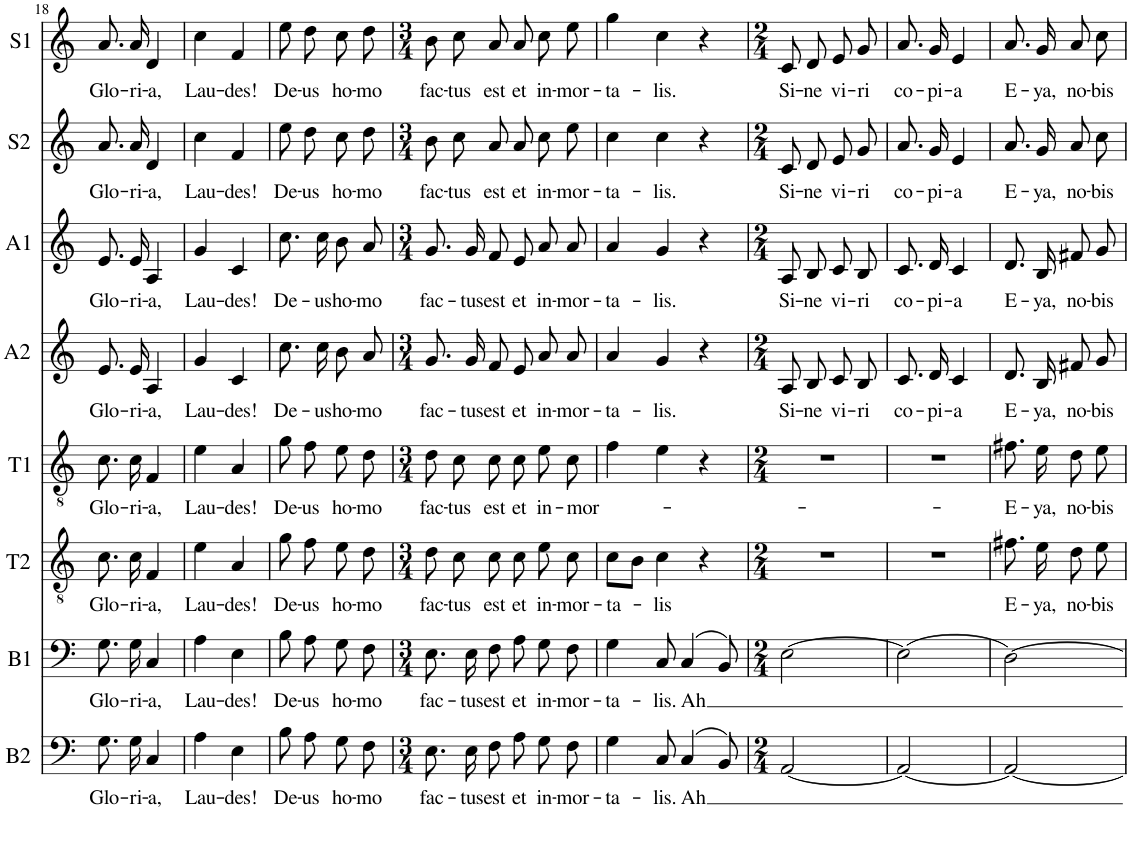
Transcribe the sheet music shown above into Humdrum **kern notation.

**kern	**text	**kern	**text	**kern	**text	**kern	**text	**kern	**text	**kern	**text	**kern	**text	**kern	**text
*part8	*part8	*part7	*part7	*part6	*part6	*part5	*part5	*part4	*part4	*part3	*part3	*part2	*part2	*part1	*part1
*staff8	*staff8	*staff7	*staff7	*staff6	*staff6	*staff5	*staff5	*staff4	*staff4	*staff3	*staff3	*staff2	*staff2	*staff1	*staff1
*I"Basse2	*	*I"Basse1	*	*I"Ténor2	*	*I"Ténor1	*	*I"Alto2	*	*I"Alto1	*	*I"Soprano2	*	*I"Soprano1	*
*I'B2	*	*I'B1	*	*I'T2	*	*I'T1	*	*I'A2	*	*I'A1	*	*I'S2	*	*I'S1	*
!!LO:PB:g=z
*clefF4	*	*clefF4	*	*clefGv2	*	*clefGv2	*	*clefG2	*	*clefG2	*	*clefG2	*	*clefG2	*
*k[]	*	*k[]	*	*k[]	*	*k[]	*	*k[]	*	*k[]	*	*k[]	*	*k[]	*
*M2/4	*	*M2/4	*	*M2/4	*	*M2/4	*	*M2/4	*	*M2/4	*	*M2/4	*	*M2/4	*
=18	=18	=18	=18	=18	=18	=18	=18	=18	=18	=18	=18	=18	=18	=18	=18
!	!LO:LY:b	!	!LO:LY:b	!	!LO:LY:b	!	!LO:LY:b	!	!LO:LY:b	!	!LO:LY:b	!	!LO:LY:b	!	!LO:LY:b
8.G\L	Glo-	8.G\L	Glo-	8.c\	Glo-	8.c\L	Glo-	8.e/L	Glo-	8.e/L	Glo-	8.a/L	Glo-	8.a/L	Glo-
!	!LO:LY:b	!	!LO:LY:b	!	!LO:LY:b	!	!LO:LY:b	!	!LO:LY:b	!	!LO:LY:b	!	!LO:LY:b	!	!LO:LY:b
16G\Jk	-ri-	16G\Jk	-ri-	16c\	-ri-	16c\Jk	-ri-	16e/Jk	-ri-	16e/Jk	-ri-	16a/Jk	-ri-	16a/Jk	-ri-
!	!LO:LY:b	!	!LO:LY:b	!	!LO:LY:b	!	!LO:LY:b	!	!LO:LY:b	!	!LO:LY:b	!	!LO:LY:b	!	!LO:LY:b
4C/	-a,	4C/	-a,	4F/	-a,	4F/	-a,	4A/	-a,	4A/	-a,	4d/	-a,	4d/	-a,
=19	=19	=19	=19	=19	=19	=19	=19	=19	=19	=19	=19	=19	=19	=19	=19
!	!LO:LY:b	!	!LO:LY:b	!	!LO:LY:b	!	!LO:LY:b	!	!LO:LY:b	!	!LO:LY:b	!	!LO:LY:b	!	!LO:LY:b
4A\	Lau-	4A\	Lau-	4e\	Lau-	4e\	Lau-	4g/	Lau-	4g/	Lau-	4cc\	Lau-	4cc\	Lau-
!	!LO:LY:b	!	!LO:LY:b	!	!LO:LY:b	!	!LO:LY:b	!	!LO:LY:b	!	!LO:LY:b	!	!LO:LY:b	!	!LO:LY:b
4E\	-des!	4E\	-des!	4A/	-des!	4A/	-des!	4c/	-des!	4c/	-des!	4f/	-des!	4f/	-des!
=20	=20	=20	=20	=20	=20	=20	=20	=20	=20	=20	=20	=20	=20	=20	=20
!	!LO:LY:b	!	!LO:LY:b	!	!LO:LY:b	!	!LO:LY:b	!	!LO:LY:b	!	!LO:LY:b	!	!LO:LY:b	!	!LO:LY:b
8B\L	De-	8B\L	De-	8g\	De-	8g\L	De-	8.cc\L	De-	8.cc\L	De-	8ee\L	De-	8ee\L	De-
!	!LO:LY:b	!	!LO:LY:b	!	!LO:LY:b	!	!LO:LY:b	!	!	!	!	!	!LO:LY:b	!	!LO:LY:b
8A\J	-us	8A\J	-us	8f\	-us	8f\J	-us	.	.	.	.	8dd\J	-us	8dd\J	-us
!	!	!	!	!	!	!	!	!	!LO:LY:b	!	!LO:LY:b	!	!	!	!
.	.	.	.	.	.	.	.	16cc\Jk	-us	16cc\Jk	-us	.	.	.	.
!	!LO:LY:b	!	!LO:LY:b	!	!LO:LY:b	!	!LO:LY:b	!	!LO:LY:b	!	!LO:LY:b	!	!LO:LY:b	!	!LO:LY:b
8G\L	ho-	8G\L	ho-	8e\	ho-	8e\L	ho-	8b/L	ho-	8b/L	ho-	8cc\L	ho-	8cc\L	ho-
!	!LO:LY:b	!	!LO:LY:b	!	!LO:LY:b	!	!LO:LY:b	!	!LO:LY:b	!	!LO:LY:b	!	!LO:LY:b	!	!LO:LY:b
8F\J	-mo	8F\J	-mo	8d\	-mo	8d\J	-mo	8a/J	-mo	8a/J	-mo	8dd\J	-mo	8dd\J	-mo
=21	=21	=21	=21	=21	=21	=21	=21	=21	=21	=21	=21	=21	=21	=21	=21
*M3/4	*	*M3/4	*	*M3/4	*	*M3/4	*	*M3/4	*	*M3/4	*	*M3/4	*	*M3/4	*
!	!LO:LY:b	!	!LO:LY:b	!	!LO:LY:b	!	!LO:LY:b	!	!LO:LY:b	!	!LO:LY:b	!	!LO:LY:b	!	!LO:LY:b
8.E\L	fac-	8.E\L	fac-	8d\	fac-	8d\L	fac-	8.g/L	fac-	8.g/L	fac-	8b\L	fac-	8b\L	fac-
!	!	!	!	!	!LO:LY:b	!	!LO:LY:b	!	!	!	!	!	!LO:LY:b	!	!LO:LY:b
.	.	.	.	8c\	-tus	8c\J	-tus	.	.	.	.	8cc\J	-tus	8cc\J	-tus
!	!LO:LY:b	!	!LO:LY:b	!	!	!	!	!	!LO:LY:b	!	!LO:LY:b	!	!	!	!
16E\Jk	-tus	16E\Jk	-tus	.	.	.	.	16g/Jk	-tus	16g/Jk	-tus	.	.	.	.
!	!LO:LY:b	!	!LO:LY:b	!	!LO:LY:b	!	!LO:LY:b	!	!LO:LY:b	!	!LO:LY:b	!	!LO:LY:b	!	!LO:LY:b
8F\L	est	8F\L	est	8c\	est	8c\L	est	8f/L	est	8f/L	est	8a/L	est	8a/L	est
!	!LO:LY:b	!	!LO:LY:b	!	!LO:LY:b	!	!LO:LY:b	!	!LO:LY:b	!	!LO:LY:b	!	!LO:LY:b	!	!LO:LY:b
8A\J	et	8A\J	et	8c\	et	8c\J	et	8e/J	et	8e/J	et	8a/J	et	8a/J	et
!	!LO:LY:b	!	!LO:LY:b	!	!LO:LY:b	!	!LO:LY:b	!	!LO:LY:b	!	!LO:LY:b	!	!LO:LY:b	!	!LO:LY:b
8G\L	in-	8G\L	in-	8e\	in-	8e\L	in-	8a/L	in-	8a/L	in-	8cc\L	in-	8cc\L	in-
!	!LO:LY:b	!	!LO:LY:b	!	!LO:LY:b	!	!LO:LY:b	!	!LO:LY:b	!	!LO:LY:b	!	!LO:LY:b	!	!LO:LY:b
8F\J	-mor-	8F\J	-mor-	8c\	-mor-	8c\J	-mor-	8a/J	-mor-	8a/J	-mor-	8ee\J	-mor-	8ee\J	-mor-
=22	=22	=22	=22	=22	=22	=22	=22	=22	=22	=22	=22	=22	=22	=22	=22
!	!LO:LY:b	!	!LO:LY:b	!	!LO:LY:b	!	!	!	!LO:LY:b	!	!LO:LY:b	!	!LO:LY:b	!	!LO:LY:b
4G\	-ta-	4G\	-ta-	8c\L	-ta-	4f\	.	4a/	-ta-	4a/	-ta-	4cc\	-ta-	4gg\	-ta-
.	.	.	.	8B\J	.	.	.	.	.	.	.	.	.	.	.
!	!LO:LY:b	!	!LO:LY:b	!	!LO:LY:b	!	!	!	!LO:LY:b	!	!LO:LY:b	!	!LO:LY:b	!	!LO:LY:b
8C/	-lis.	8C/	-lis.	4c\	-lis	4e\	.	4g/	-lis.	4g/	-lis.	4cc\	-lis.	4cc\	-lis.
!	!LO:LY:b	!	!LO:LY:b	!	!	!	!	!	!	!	!	!	!	!	!
(>4C/	Ah	(>4C/	Ah	.	.	.	.	.	.	.	.	.	.	.	.
.	.	.	.	4r	.	4r	.	4r	.	4r	.	4r	.	4r	.
8BB/)	.	8BB/)	.	.	.	.	.	.	.	.	.	.	.	.	.
=23	=23	=23	=23	=23	=23	=23	=23	=23	=23	=23	=23	=23	=23	=23	=23
*M2/4	*	*M2/4	*	*M2/4	*	*M2/4	*	*M2/4	*	*M2/4	*	*M2/4	*	*M2/4	*
!	!	!	!	!	!	!	!	!	!LO:LY:b	!	!LO:LY:b	!	!LO:LY:b	!	!LO:LY:b
[2AA/	.	[2E\	.	2r	.	2r	.	8A/L	Si-	8A/L	Si-	8c/L	Si-	8c/L	Si-
!	!	!	!	!	!	!	!	!	!LO:LY:b	!	!LO:LY:b	!	!LO:LY:b	!	!LO:LY:b
.	.	.	.	.	.	.	.	8B/J	-ne	8B/J	-ne	8d/J	-ne	8d/J	-ne
!	!	!	!	!	!	!	!	!	!LO:LY:b	!	!LO:LY:b	!	!LO:LY:b	!	!LO:LY:b
.	.	.	.	.	.	.	.	8c/L	vi-	8c/L	vi-	8e/L	vi-	8e/L	vi-
!	!	!	!	!	!	!	!	!	!LO:LY:b	!	!LO:LY:b	!	!LO:LY:b	!	!LO:LY:b
.	.	.	.	.	.	.	.	8B/J	-ri	8B/J	-ri	8g/J	-ri	8g/J	-ri
=24	=24	=24	=24	=24	=24	=24	=24	=24	=24	=24	=24	=24	=24	=24	=24
!	!	!	!	!	!	!	!	!	!LO:LY:b	!	!LO:LY:b	!	!LO:LY:b	!	!LO:LY:b
2AA/_	.	(2E\]	.	2r	.	2r	.	8.c/L	co-	8.c/L	co-	8.a/L	co-	8.a/L	co-
!	!	!	!	!	!	!	!	!	!LO:LY:b	!	!LO:LY:b	!	!LO:LY:b	!	!LO:LY:b
.	.	.	.	.	.	.	.	16d/Jk	-pi-	16d/Jk	-pi-	16g/Jk	-pi-	16g/Jk	-pi-
!	!	!	!	!	!	!	!	!	!LO:LY:b	!	!LO:LY:b	!	!LO:LY:b	!	!LO:LY:b
.	.	.	.	.	.	.	.	4c/	-a	4c/	-a	4e/	-a	4e/	-a
=25	=25	=25	=25	=25	=25	=25	=25	=25	=25	=25	=25	=25	=25	=25	=25
!	!	!	!	!	!LO:LY:b	!	!LO:LY:b	!	!LO:LY:b	!	!LO:LY:b	!	!LO:LY:b	!	!LO:LY:b
2AA/_	.	[2D\)	.	8.f#X\	E-	8.f#X\L	E-	8.d/L	E-	8.d/L	E-	8.a/L	E-	8.a/L	E-
!	!	!	!	!	!LO:LY:b	!	!LO:LY:b	!	!LO:LY:b	!	!LO:LY:b	!	!LO:LY:b	!	!LO:LY:b
.	.	.	.	16e\	-ya,	16e\Jk	-ya,	16B/Jk	-ya,	16B/Jk	-ya,	16g/Jk	-ya,	16g/Jk	-ya,
!	!	!	!	!	!LO:LY:b	!	!LO:LY:b	!	!LO:LY:b	!	!LO:LY:b	!	!LO:LY:b	!	!LO:LY:b
.	.	.	.	8d\	no-	8d\L	no-	8f#X/L	no-	8f#X/L	no-	8a\L	no-	8a\L	no-
!	!	!	!	!	!LO:LY:b	!	!LO:LY:b	!	!LO:LY:b	!	!LO:LY:b	!	!LO:LY:b	!	!LO:LY:b
.	.	.	.	8e\	-bis	8e\J	-bis	8g/J	-bis	8g/J	-bis	8cc\J	-bis	8cc\J	-bis
=	=	=	=	=	=	=	=	=	=	=	=	=	=	=	=
*-	*-	*-	*-	*-	*-	*-	*-	*-	*-	*-	*-	*-	*-	*-	*-
